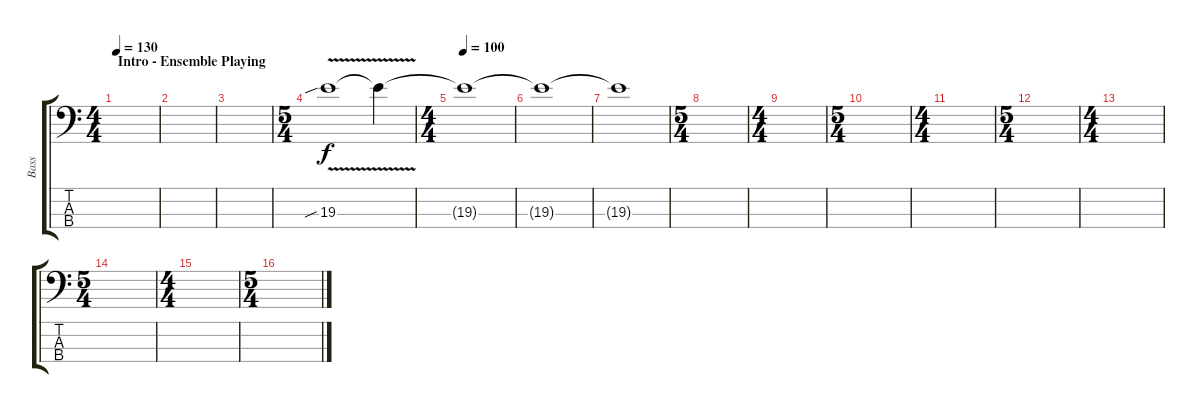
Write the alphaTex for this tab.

\track ("Bass" "Bass") {instrument electricbasspick}
\staff {score tabs}
\tuning (G2 D2 A1 E1) {hide}
\ts (4 4)
\section ("" "Intro - Ensemble Playing")
\tempo 130
\clef f4
\ks c
|
|
|
\ts (5 4)
19.3{v sib}.1 19.3{t}.4 |
\ts (4 4)
\tempo 100
19.3{t}.1 |
19.3{t}.1 |
19.3{t}.1 |
\ts (5 4)
|
\ts (4 4)
|
\ts (5 4)
|
\ts (4 4)
|
\ts (5 4)
|
\ts (4 4)
|
\ts (5 4)
|
\ts (4 4)
|
\ts (5 4)
